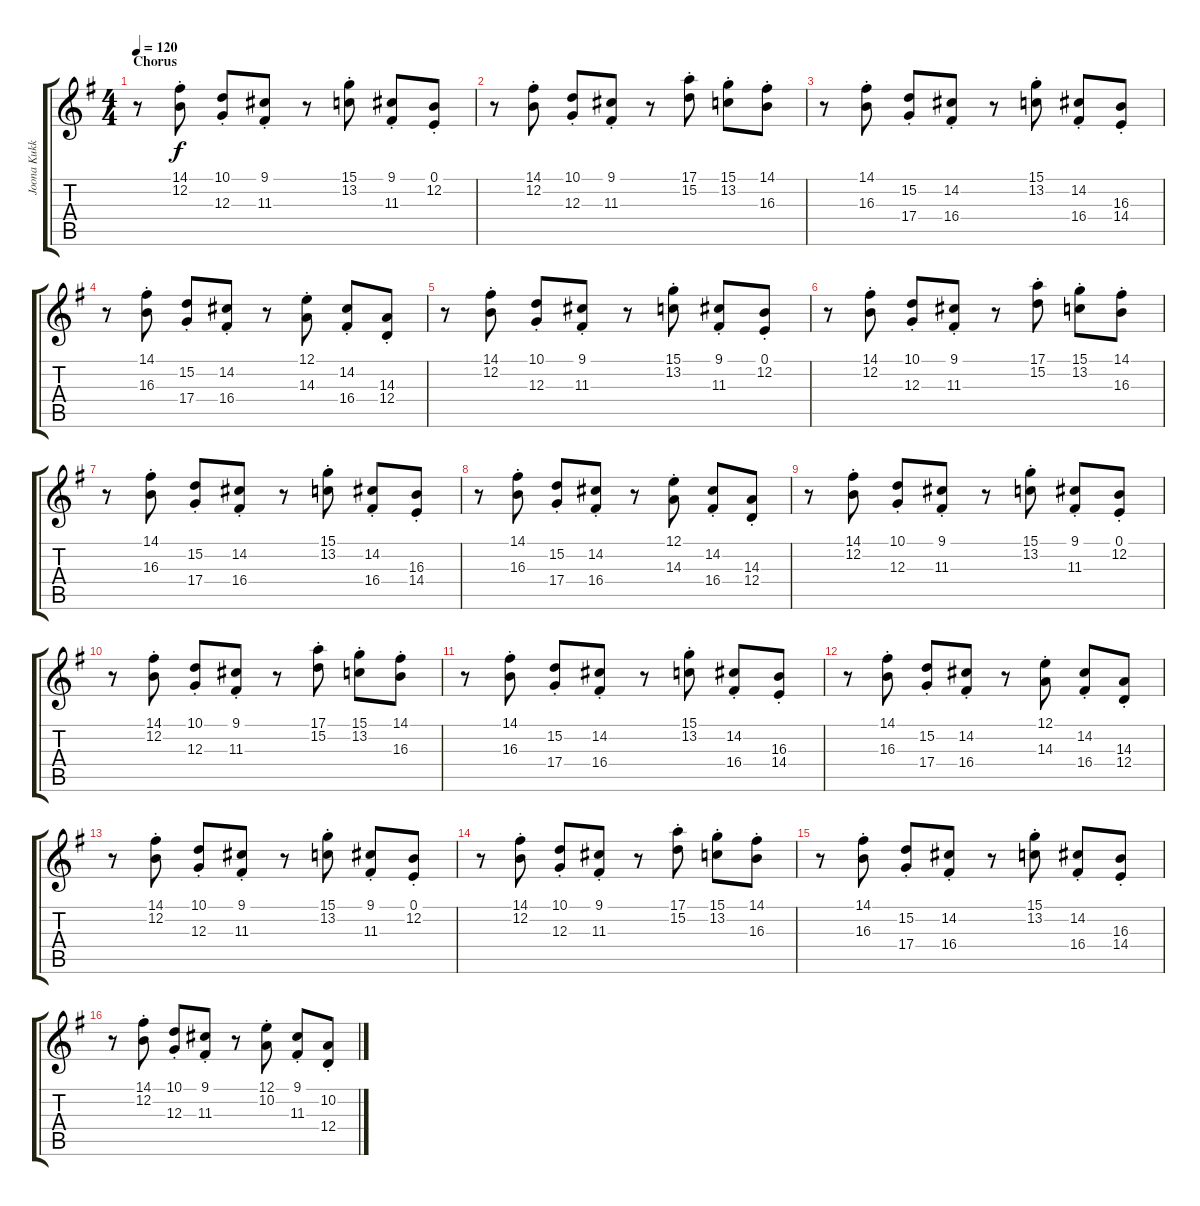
\track ("Joona Kukkola (strings pad)" "Joona Kukk") {instrument stringensemble1}
\staff {score tabs}
\tuning (E4 B3 G3 D3 A2 E2) {hide}
\ts (4 4)
\section ("" "Chorus")
\tempo 120
\clef g2
\ks eminor
r.8{dy f} (14.1{st} 12.2{st}).8 (10.1{st} 12.3{st}).8 (9.1{st} 11.3{st}).8 r.8 (15.1{st} 13.2{st}).8 (9.1{st} 11.3{st}).8 (0.1{st} 12.2{st}).8 |
r.8 (14.1{st} 12.2{st}).8 (10.1{st} 12.3{st}).8 (9.1{st} 11.3{st}).8 r.8 (17.1{st} 15.2{st}).8 (15.1{st} 13.2{st}).8 (14.1{st} 16.3{st}).8 |
r.8 (14.1{st} 16.3{st}).8 (15.2{st} 17.4{st}).8 (14.2{st} 16.4{st}).8 r.8 (15.1{st} 13.2{st}).8 (14.2{st} 16.4{st}).8 (16.3{st} 14.4{st}).8 |
r.8 (14.1{st} 16.3{st}).8 (15.2{st} 17.4{st}).8 (14.2{st} 16.4{st}).8 r.8 (12.1{st} 14.3{st}).8 (14.2{st} 16.4{st}).8 (14.3{st} 12.4{st}).8 |
r.8 (14.1{st} 12.2{st}).8 (10.1{st} 12.3{st}).8 (9.1{st} 11.3{st}).8 r.8 (15.1{st} 13.2{st}).8 (9.1{st} 11.3{st}).8 (0.1{st} 12.2{st}).8 |
r.8 (14.1{st} 12.2{st}).8 (10.1{st} 12.3{st}).8 (9.1{st} 11.3{st}).8 r.8 (17.1{st} 15.2{st}).8 (15.1{st} 13.2{st}).8 (14.1{st} 16.3{st}).8 |
r.8 (14.1{st} 16.3{st}).8 (15.2{st} 17.4{st}).8 (14.2{st} 16.4{st}).8 r.8 (15.1{st} 13.2{st}).8 (14.2{st} 16.4{st}).8 (16.3{st} 14.4{st}).8 |
r.8 (14.1{st} 16.3{st}).8 (15.2{st} 17.4{st}).8 (14.2{st} 16.4{st}).8 r.8 (12.1{st} 14.3{st}).8 (14.2{st} 16.4{st}).8 (14.3{st} 12.4{st}).8 |
r.8 (14.1{st} 12.2{st}).8 (10.1{st} 12.3{st}).8 (9.1{st} 11.3{st}).8 r.8 (15.1{st} 13.2{st}).8 (9.1{st} 11.3{st}).8 (0.1{st} 12.2{st}).8 |
r.8 (14.1{st} 12.2{st}).8 (10.1{st} 12.3{st}).8 (9.1{st} 11.3{st}).8 r.8 (17.1{st} 15.2{st}).8 (15.1{st} 13.2{st}).8 (14.1{st} 16.3{st}).8 |
r.8 (14.1{st} 16.3{st}).8 (15.2{st} 17.4{st}).8 (14.2{st} 16.4{st}).8 r.8 (15.1{st} 13.2{st}).8 (14.2{st} 16.4{st}).8 (16.3{st} 14.4{st}).8 |
r.8 (14.1{st} 16.3{st}).8 (15.2{st} 17.4{st}).8 (14.2{st} 16.4{st}).8 r.8 (12.1{st} 14.3{st}).8 (14.2{st} 16.4{st}).8 (14.3{st} 12.4{st}).8 |
r.8 (14.1{st} 12.2{st}).8 (10.1{st} 12.3{st}).8 (9.1{st} 11.3{st}).8 r.8 (15.1{st} 13.2{st}).8 (9.1{st} 11.3{st}).8 (0.1{st} 12.2{st}).8 |
r.8 (14.1{st} 12.2{st}).8 (10.1{st} 12.3{st}).8 (9.1{st} 11.3{st}).8 r.8 (17.1{st} 15.2{st}).8 (15.1{st} 13.2{st}).8 (14.1{st} 16.3{st}).8 |
r.8 (14.1{st} 16.3{st}).8 (15.2{st} 17.4{st}).8 (14.2{st} 16.4{st}).8 r.8 (15.1{st} 13.2{st}).8 (14.2{st} 16.4{st}).8 (16.3{st} 14.4{st}).8 |
r.8 (14.1{st} 12.2{st}).8 (10.1{st} 12.3{st}).8 (9.1{st} 11.3{st}).8 r.8 (12.1{st} 10.2{st}).8 (9.1{st} 11.3{st}).8 (10.2{st} 12.4{st}).8
